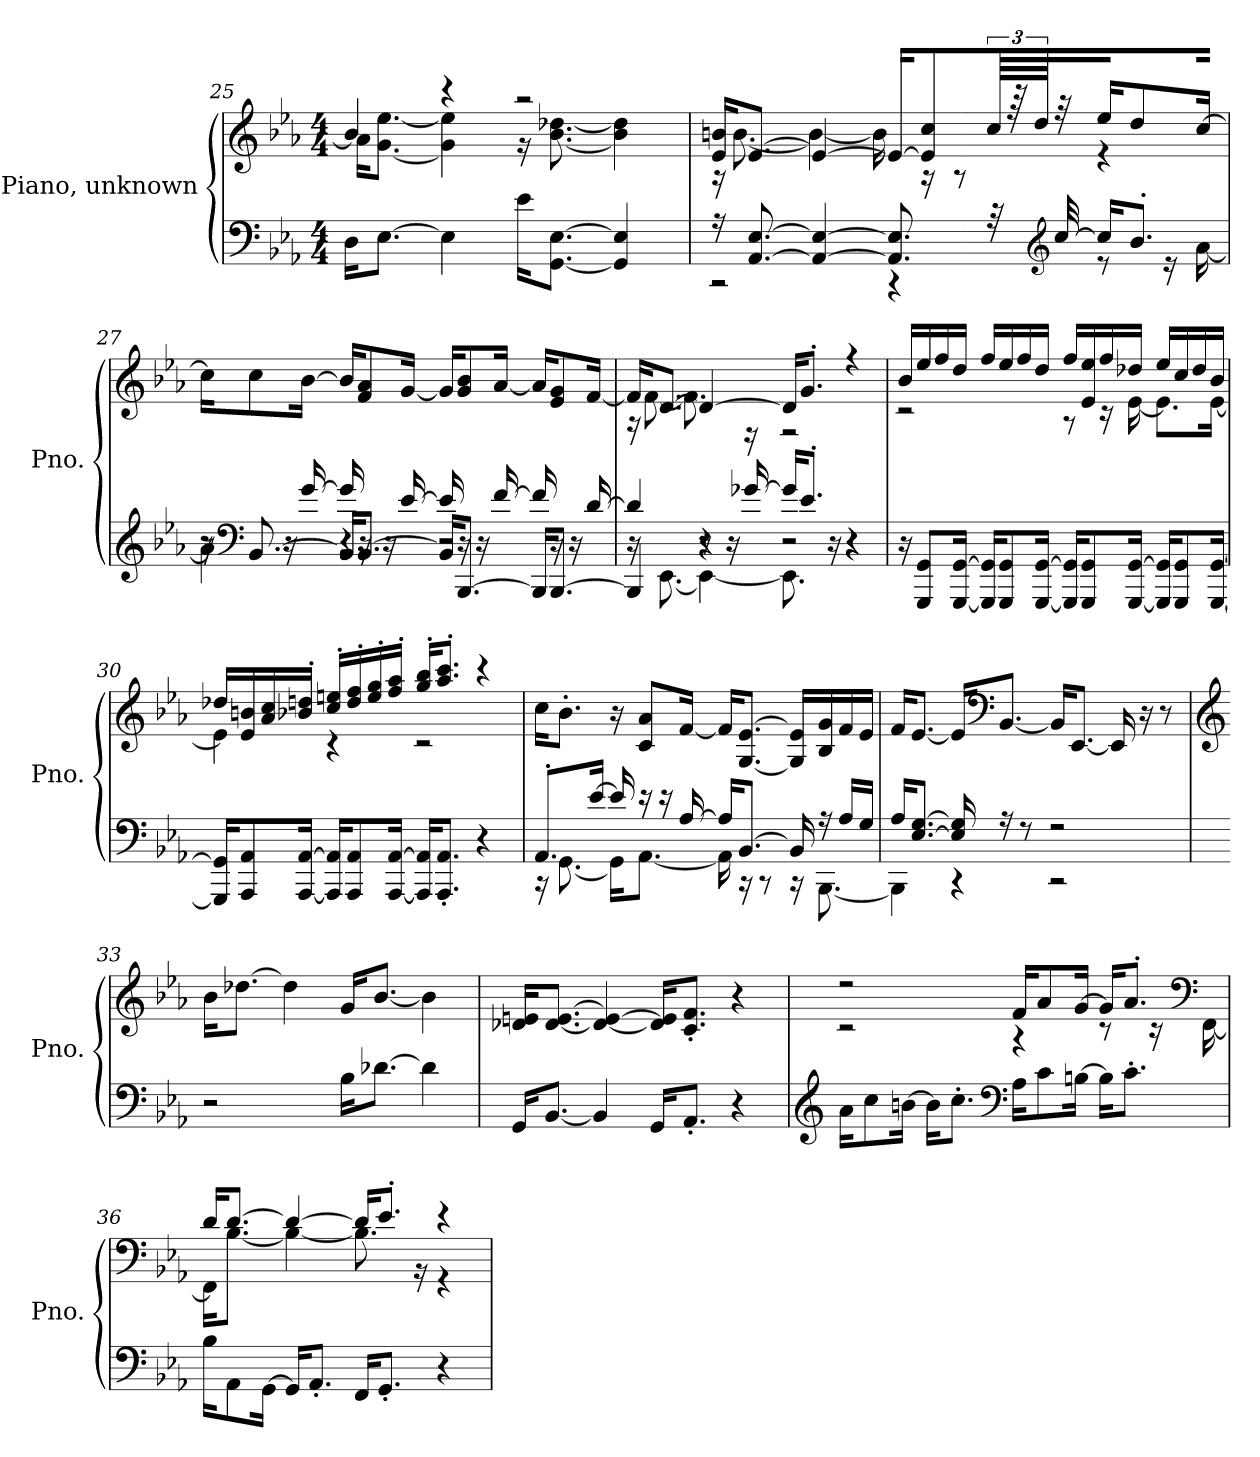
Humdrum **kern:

**kern	**kern
*part1	*part1
*staff2	*staff1
*I"Piano, unknown	*
*I'Pno.	*
*clefF4	*clefG2
*k[b-e-a-]	*k[b-e-a-]
*M4/4	*M4/4
=25	=25
*	*^
16D\KL	4b-/]	16a-\KL
[8.E-\J	.	[8.g\ [8.ee-\J
4E-\]	4r	4g\] 4ee-\]
16e-\KL	2r	16r
[8.GG\ [8.E-\J	.	[8.b-\ [8.dd-X\
4GG/] 4E-/]	.	4b-\] 4dd-\]
!!LO:LB:g=z	!!
=26	=26	=26
*^	*	*
16r	2r	16e-/ 16bn/KL	16r
[8.AA-/ [8.E-/	.	[8.e-/J	[8.b\
4AA-/_ 4E-/_	.	4e-/_	4b\_
8.AA-/] 8.E-/]	4r	16e-/KL_	16b\]
.	.	8e-/] 8cc/	16r
.	.	.	8r
32r	.	96cc/Jkkk	.
.	.	96r	.
.	.	96dd/	.
*clefG2	*	*	*
[32cc/	.	32r	.
16cc/KL]	8r	16ee-/KL	4r
8.b-'/J	.	8dd/	.
.	16r	.	.
.	[16a-\	[16cc/Jk	.
*	*	*v	*v
!!LO:LB:g=z
=27	=27	=27
*	*^	*
8r	4a-\]	16r	16cc\KL]
*clefF4	*	*	*
.	.	[8.BB-/	8cc\
16r	.	.	.
[16g/	.	.	[16b-\Jk
16g/]	4r	16BB-/KL]	16b-/KL]
16r	.	[8.BB-/J	8f/ 8a-/
16r	.	.	.
[16e-/	.	.	[16g/Jk
16e-/]	2r	16BB-/KL]	16g/KL]
16r	.	[8.BBB-/J	8g/ 8b-/
16r	.	.	.
[16f/	.	.	[16a-/Jk
16f/]	.	16BBB-/KL]	16a-/KL]
16r	.	[8.BBB-/J	8e-/ 8g/
16r	.	.	.
[16d/	.	.	[16f/Jk
=28	=28	=28	=28
*	*	*	*^
4d/]	16r	4BBB-/]	16f/KL]	16r
.	[8.EE-\	.	[8.d/J	[8.f\
8r	4EE-\_	4r	4d/_	8.f\]
16r	.	.	.	.
[16g-X/	.	.	.	16r
16g-/KL]	8.EE-\]	2r	16d/KL]	2r
8.e-'/J	.	.	8.g'/J	.
.	16r	.	.	.
4r	4r	.	4r	.
*v	*v	*v	*	*
!!LO:LB:g=z	!!
=29	=29	=29
16r	16b-/LL	2r
8GGG/ 8GG/L	16ee-/	.
.	16ff/	.
[16GGG/ [16GG/Jk	16dd/JJ	.
16GGG/] 16GG/]KL	16ff/LL	.
8GGG/ 8GG/	16ee-/	.
.	16ff/	.
[16GGG/ [16GG/Jk	16dd/JJ	.
16GGG/] 16GG/]KL	16ff/LL	8r
8GGG/ 8GG/	16e-/ 16ee-/	.
.	16ff/	16r
[16GGG/ [16GG/Jk	16dd-X/JJ	[16e-\
16GGG/] 16GG/]KL	16ee-/LL	8.e-\L]
8GGG/ 8GG/	16cc/	.
.	16dd-/	.
[16GGG/ [16GG/Jk	16b-/JJ	[16e-\Jk
=30	=30	=30
16GGG/] 16GG/]KL	16dd-X/LL	4e-\]
8AAA-/ 8AA-/	16e-/ 16bn/	.
.	16a-/ 16cc/	.
[16AAA-/ [16AA-/Jk	16b-X/' 16ddn/'JJ	.
16AAA-/] 16AA-/]KL	16cc/' 16een/'LL	4r
8AAA-/ 8AA-/	16dd/' 16ff/'	.
.	16ee/' 16gg/'	.
[16AAA-/ [16AA-/Jk	16ff/' 16aa-/'JJ	.
16AAA-/] 16AA-/]KL	16gg/' 16bb-/'KL	2r
8.AAA-/' 8.AA-/'J	8.aa-/' 8.ccc/'J	.
4r	4r	.
*	*v	*v
!!LO:LB:g=z
=31	=31
*^	*
8.AA-'/L	16r	16cc\KL
.	[8.GG\	8.b-'\J
[16e-/Jk	.	.
16e-/]	16GG\KL]	16r
16r	[8.AA-\J	8c/ 8a-/L
16r	.	.
[16A-/	.	[16f/Jk
16A-/KL]	16AA-\]	16f/KL]
[8.BB-/J	16r	[8.G/ [8.e-/J
.	8r	.
16BB-/]	16r	16G/] 16e-/]LL
16r	[8.BBB-\	16B-/ 16g/
16A-/LL	.	16f/
16G/JJ	.	16e-/JJ
=32	=32	=32
16A-/KL	4BBB-\]	16f/KL
[8.E-/ [8.G/J	.	[8.e-/J
16E-/] 16G/]	4r	16e-/KL]
*	*	*clefF4
16r	.	[8.BB-/J
8r	.	.
2r	2r	16BB-/KL]
.	.	[8.EE-/J
.	.	16EE-/]
.	.	16r
.	.	8r
*v	*v	*
=33	=33
*	*clefG2
2r	16b-\KL
.	[8.dd-X\J
.	4dd-\]
16B-\KL	16g/KL
[8.d-X\J	[8.b-/J
4d-\]	4b-\]
!!LO:LB:g=z
=34	=34
16GG/KL	16d-X/ 16en/KL
[8.BB-/J	[8.d-/ [8.e/J
4BB-/]	4d-/_ 4e/_
16GG/KL	16d-/] 16e/]KL
8.AA-'/J	8.c/' 8.f/'J
4r	4r
=35	=35
*clefG2	*
*	*^
16a-\KL	2r	2r
8cc\	.	.
[16bn\Jk	.	.
16b\KL]	.	.
8.cc'\J	.	.
*clefF4	*	*
16A-\KL	16f/KL	4r
8c\	8a-/	.
[16Bn\Jk	[16g/Jk	.
16B\KL]	16g/KL]	8r
8.c'\J	8.a-'/J	.
.	.	16r
*	*clefF4	*
.	.	[16FF\
=36	=36	=36
16B-\KL	16d/KL	16FF\KL]
8AA-\	[8.d/J	[8.B-\J
[16GG\Jk	.	.
16GG/KL]	4d/_	4B-\_
8.AA-'/J	.	.
16FF/KL	16d/KL]	8.B-\]
8.GG'/J	8.e-'/J	.
.	.	16r
4r	4r	4r
*	*v	*v
=	=
*-	*-
